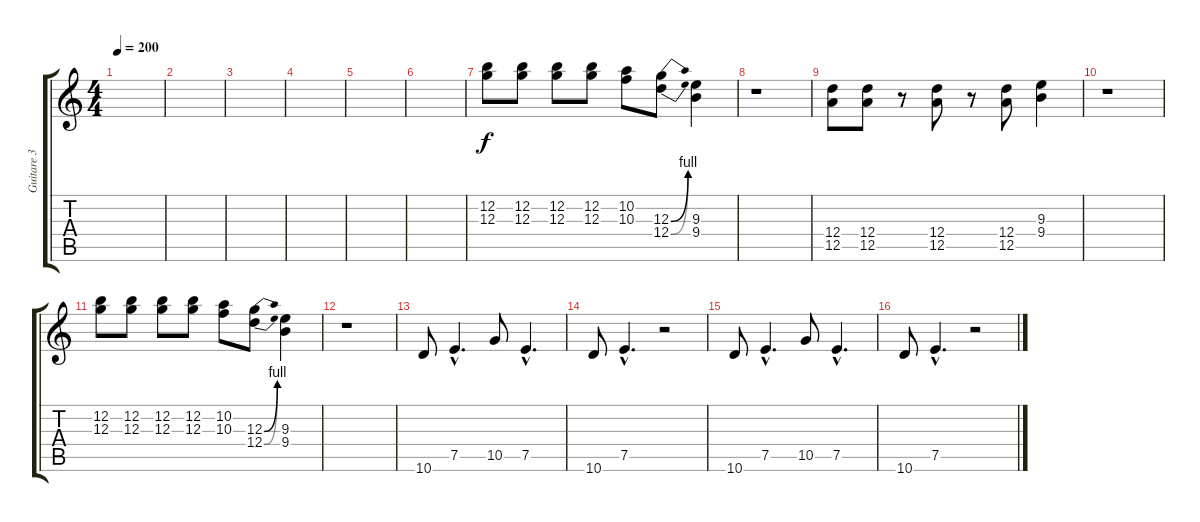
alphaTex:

\track ("Guitare 3" "Guitare 3") {instrument distortionguitar}
\staff {score tabs}
\tuning (E4 B3 G3 D3 A2 E2) {hide}
\ts (4 4)
\tempo 200
\clef g2
\ks c
|
|
|
|
|
|
(12.2 12.3).8 (12.2 12.3).8 (12.2 12.3).8 (12.2 12.3).8 (10.2 10.3).8 (12.3{be (bend 0 0 60 4)} 12.4{be (bend 0 0 60 4)}).8 (9.3 9.4).4 |
r.1 |
(12.4 12.5).8 (12.4 12.5).8 r.8 (12.4 12.5).8 r.8 (12.4 12.5).8 (9.3 9.4).4 |
r.1 |
(12.2 12.3).8 (12.2 12.3).8 (12.2 12.3).8 (12.2 12.3).8 (10.2 10.3).8 (12.3{be (bend 0 0 60 4)} 12.4{be (bend 0 0 60 4)}).8 (9.3 9.4).4 |
r.1 |
10.6.8 7.5{hac}.4{d} 10.5.8 7.5{hac}.4{d} |
10.6.8 7.5{hac}.4{d} r.2 |
10.6.8 7.5{hac}.4{d} 10.5.8 7.5{hac}.4{d} |
10.6.8 7.5{hac}.4{d} r.2
